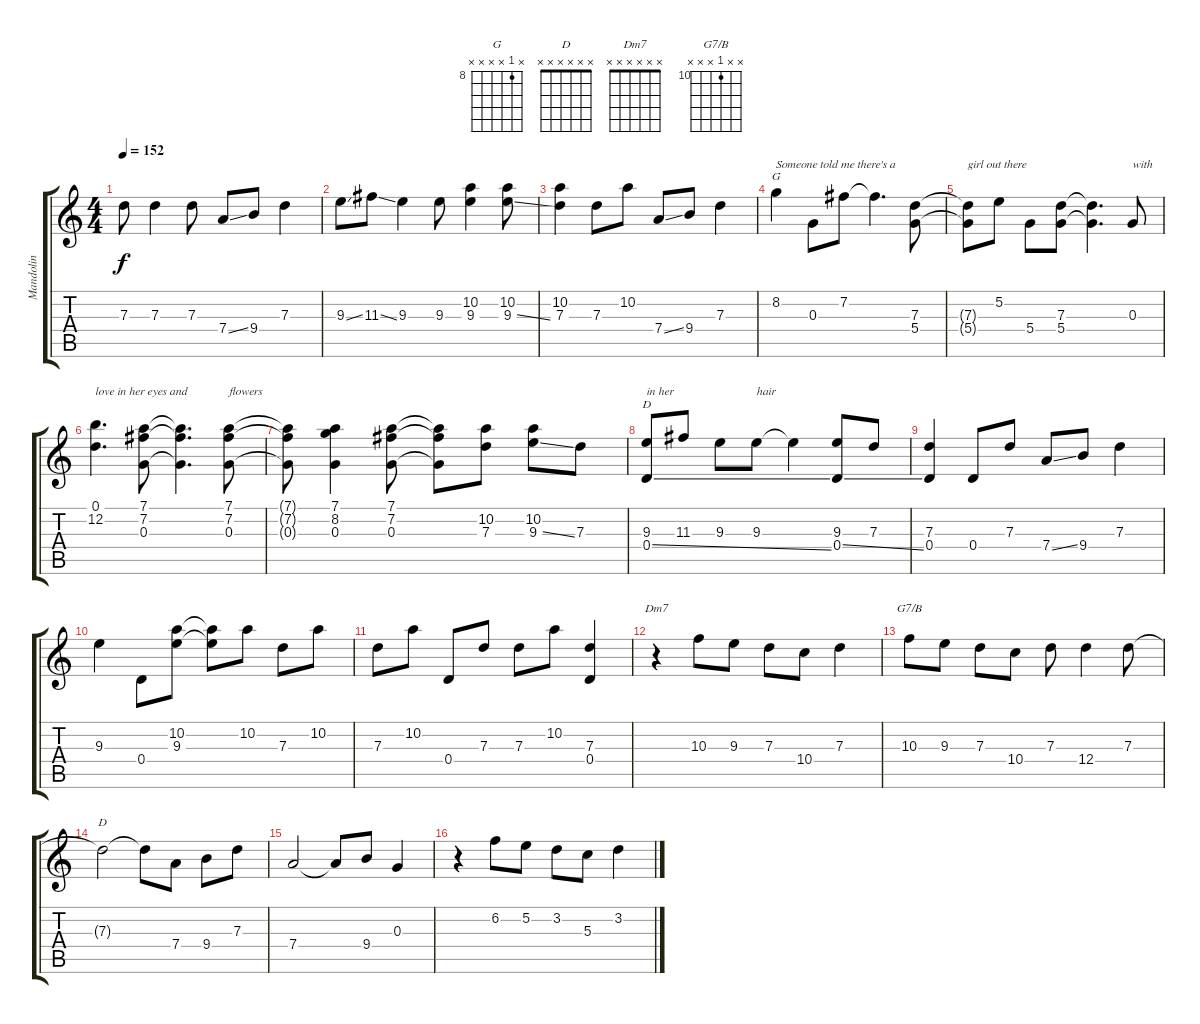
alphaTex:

\track ("Mandolin" "Mandolin") {instrument electricguitarclean}
\staff {score tabs}
\tuning (D4 B3 G3 D3 A2 D2) {hide}
\chord ("G" x 8 x x x x) {firstfret 8}
\chord ("D" x x 9 0 x x) {firstfret 9}
\chord ("Dm7" x x x x x x)
\chord ("G7/B" x x 10 x x x) {firstfret 10}
\chord ("D" x x x x x x)
\ts (4 4)
\tempo 152
\clef g2
\ks c
7.3.8{dy f} 7.3.4 7.3.8 7.4{ss}.8 9.4.8 7.3.4 |
9.3{ss}.8 11.3{ss}.8 9.3.4 9.3.8 (10.2 9.3).4 (10.2 9.3{ss}).8 |
(10.2 7.3).4 7.3.8 10.2.8 7.4{ss}.8 9.4.8 7.3.4 |
8.2.4{ch "G" txt "Someone told me there's a"} 0.3.8 7.2.8 7.2{t}.4{d} (7.3 5.4).8 |
(7.3{t} 5.4{t}).8{txt "girl out there"} 5.2.8 5.4.8 (7.3 5.4).8 (7.3{t} 5.4{t}).4{d} 0.3.8{txt "with"} |
(0.1 12.2).4{d txt "love in her eyes and"} (7.1 7.2 0.3).8 (7.1{t} 7.2{t} 0.3{t}).4{d} (7.1 7.2 0.3).8{txt "flowers"} |
(7.1{t} 7.2{t} 0.3{t}).8 (7.1 8.2 0.3).4 (7.1 7.2 0.3).8 (7.1{t} 7.2{t} 0.3{t}).8 (10.2 7.3).8 (10.2 9.3{ss}).8 7.3.8 |
(9.3 0.4{ss}).8{ch "D" txt "in her"} 11.3.8 9.3.8 9.3.8{txt "hair"} 9.3{t}.4 (9.3 0.4{ss}).8 7.3.8 |
(7.3 0.4).4 0.4.8 7.3.8 7.4{ss}.8 9.4.8 7.3.4 |
9.3.4 0.4.8 (10.2 9.3).8 (10.2{t} 9.3{t}).8 10.2.8 7.3.8 10.2.8 |
7.3.8 10.2.8 0.4.8 7.3.8 7.3.8 10.2.8 (7.3 0.4).4 |
r.4{ch "Dm7"} 10.3.8 9.3.8 7.3.8 10.4.8 7.3.4 |
10.3.8{ch "G7/B"} 9.3.8 7.3.8 10.4.8 7.3.8 12.4.4 7.3.8 |
7.3{t}.2{ch "D"} 7.3{t}.8 7.4.8 9.4.8 7.3.8 |
7.4.2 7.4{t}.8 9.4.8 0.3.4 |
r.4 6.2.8 5.2.8 3.2.8 5.3.8 3.2.4
